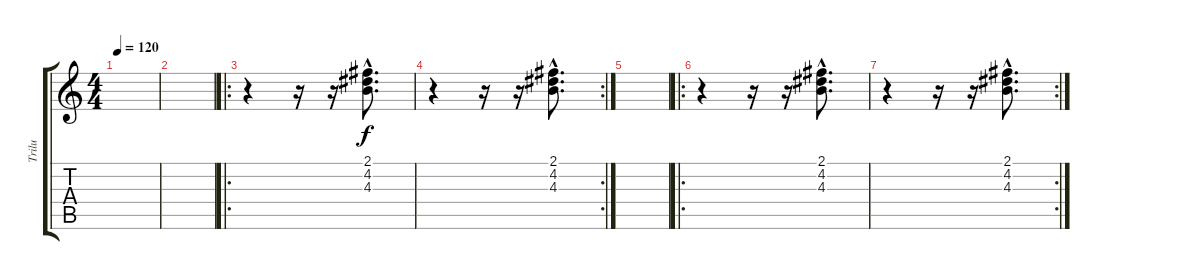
\track ("Trilu" "Trilu") {instrument acousticguitarnylon}
\staff {score tabs}
\tuning (E4 B3 G3 D3 A2 E2) {hide}
\ts (4 4)
\tempo 120
\clef g2
\ks c
|
|
\ro
r.4 r.16 r.16 (2.1{hac} 4.2{hac} 4.3{hac}).8{d} |
\rc 2
r.4 r.16 r.16 (2.1{hac} 4.2{hac} 4.3{hac}).8{d} |
|
\ro
r.4 r.16 r.16 (2.1{hac} 4.2{hac} 4.3{hac}).8{d} |
\rc 2
r.4 r.16 r.16 (2.1{hac} 4.2{hac} 4.3{hac}).8{d}
